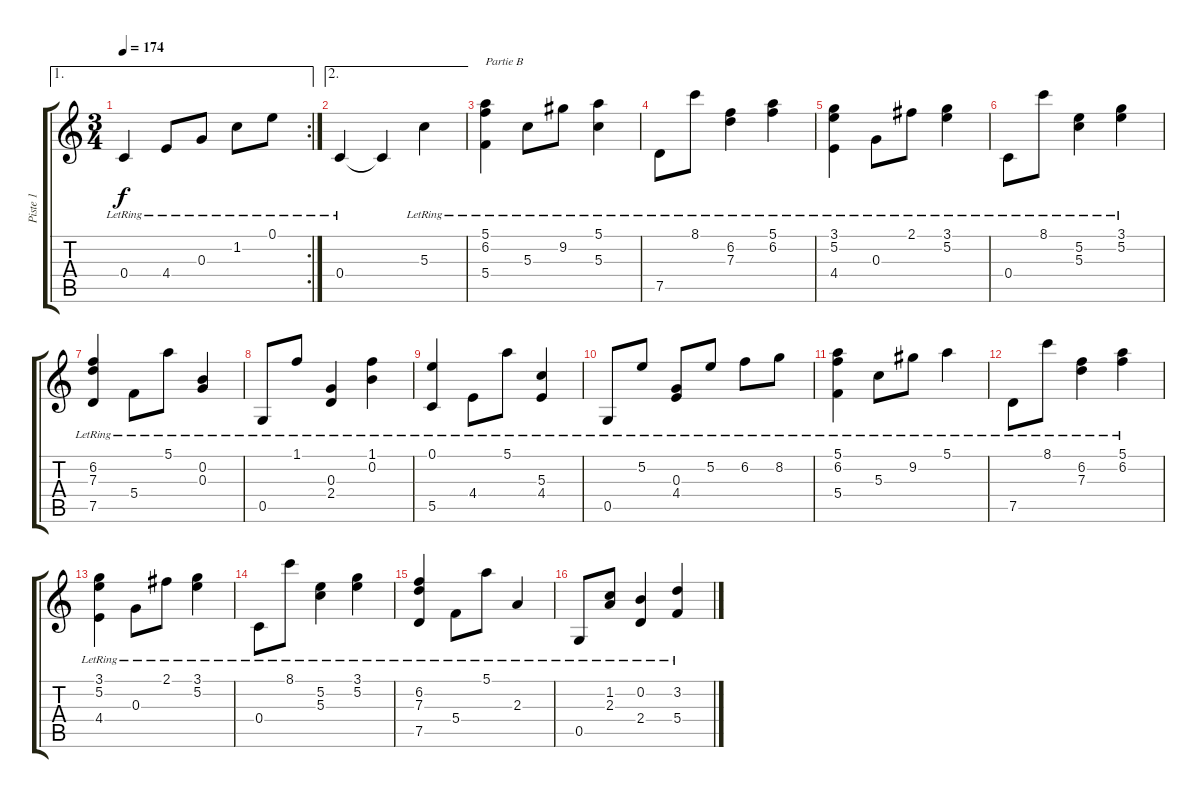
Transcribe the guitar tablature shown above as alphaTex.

\track ("Piste 1" "Piste 1") {instrument acousticguitarnylon}
\staff {score tabs}
\tuning (E4 B3 G3 C3 G2 D2) {hide}
\ae 1
\rc 2
\ts (3 4)
\tempo 174
\clef g2
\ks c
0.4{lr}.4{dy f} 4.4{lr}.8 0.3{lr}.8 1.2{lr}.8 0.1{lr}.8 |
\ae 2
0.4{lr}.4 0.4{t}.4 5.3{lr}.4 |
(5.1{lr} 6.2{lr} 5.4{lr}).4{txt "Partie B"} 5.3{lr}.8 9.2{lr}.8 (5.1{lr} 5.3{lr}).4 |
7.5{lr}.8 8.1{lr}.8 (6.2{lr} 7.3{lr}).4 (5.1{lr} 6.2{lr}).4 |
(3.1{lr} 5.2{lr} 4.4{lr}).4 0.3{lr}.8 2.1{lr}.8 (3.1{lr} 5.2{lr}).4 |
0.4{lr}.8 8.1{lr}.8 (5.2{lr} 5.3{lr}).4 (3.1{lr} 5.2{lr}).4 |
(6.2{lr} 7.3{lr} 7.5{lr}).4 5.4{lr}.8 5.1{lr}.8 (0.2{lr} 0.3{lr}).4 |
0.5{lr}.8 1.1{lr}.8 (0.3{lr} 2.4{lr}).4 (1.1{lr} 0.2{lr}).4 |
(0.1{lr} 5.5{lr}).4 4.4{lr}.8 5.1{lr}.8 (5.3{lr} 4.4{lr}).4 |
0.5{lr}.8 5.2{lr}.8 (0.3{lr} 4.4{lr}).8 5.2{lr}.8 6.2{lr}.8 8.2{lr}.8 |
(5.1{lr} 6.2{lr} 5.4{lr}).4 5.3{lr}.8 9.2{lr}.8 5.1{lr}.4 |
7.5{lr}.8 8.1{lr}.8 (6.2{lr} 7.3{lr}).4 (5.1{lr} 6.2{lr}).4 |
(3.1{lr} 5.2{lr} 4.4{lr}).4 0.3{lr}.8 2.1{lr}.8 (3.1{lr} 5.2{lr}).4 |
0.4{lr}.8 8.1{lr}.8 (5.2{lr} 5.3{lr}).4 (3.1{lr} 5.2{lr}).4 |
(6.2{lr} 7.3{lr} 7.5{lr}).4 5.4{lr}.8 5.1{lr}.8 2.3{lr}.4 |
0.5{lr}.8 (1.2{lr} 2.3{lr}).8 (0.2{lr} 2.4{lr}).4 (3.2{lr} 5.4{lr}).4
